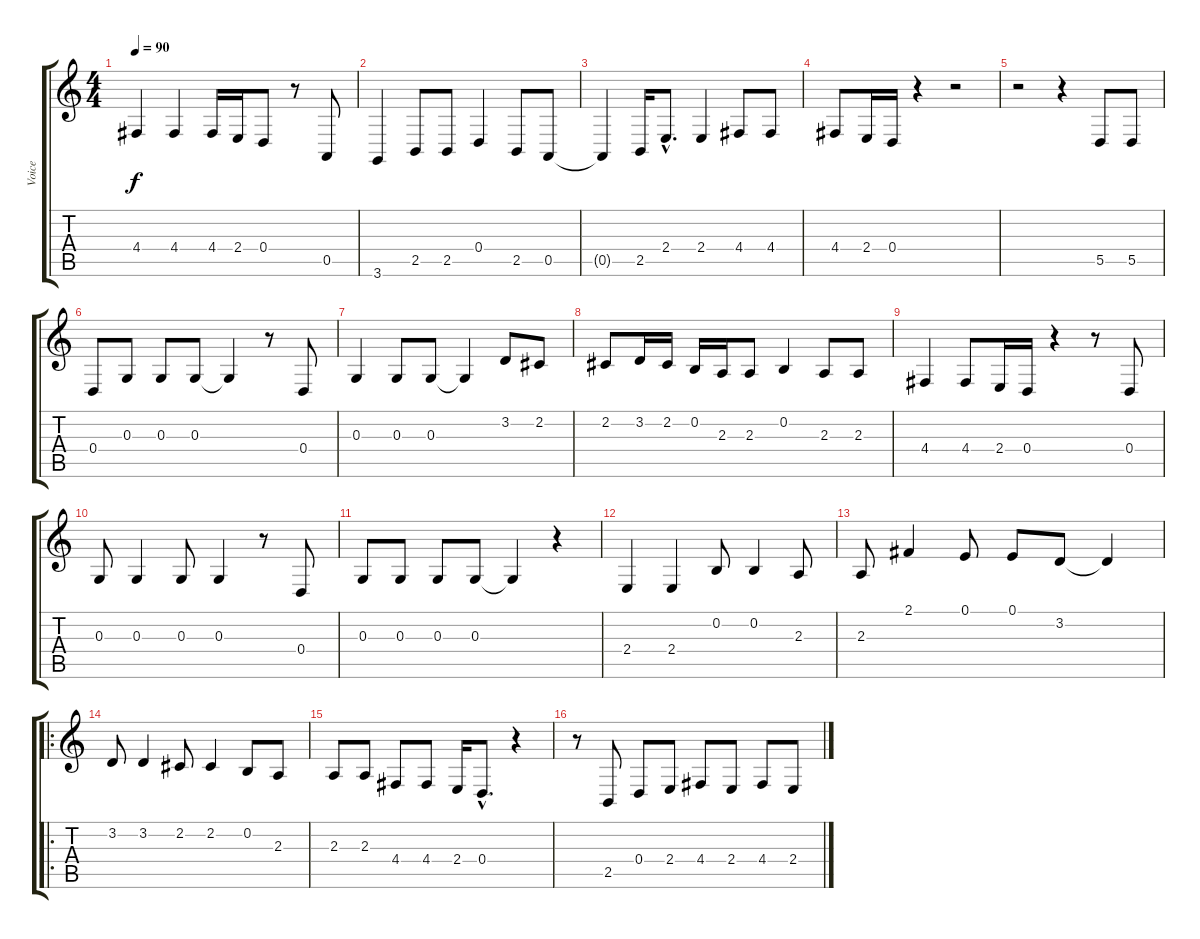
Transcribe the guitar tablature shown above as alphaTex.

\track ("Voice" "Voice") {instrument oboe}
\staff {score tabs}
\tuning (E4 B3 G3 D3 A2 E2) {hide}
\ts (4 4)
\tempo 90
\clef g2
\ks c
4.4.4{dy f} 4.4.4 4.4.16 2.4.16 0.4.8 r.8 0.5.8 |
3.6.4 2.5.8 2.5.8 0.4.4 2.5.8 0.5.8 |
0.5{t}.4 2.5.16 2.4{hac}.8{d} 2.4.4 4.4.8 4.4.8 |
4.4.8 2.4.16 0.4.16 r.4 r.2 |
r.2 r.4 5.5.8 5.5.8 |
0.4.8 0.3.8 0.3.8 0.3.8 0.3{t}.4 r.8 0.4.8 |
0.3.4 0.3.8 0.3.8 0.3{t}.4 3.2.8 2.2.8 |
2.2.8 3.2.16 2.2.16 0.2.16 2.3.16 2.3.8 0.2.4 2.3.8 2.3.8 |
4.4.4 4.4.8 2.4.16 0.4.16 r.4 r.8 0.4.8 |
0.3.8 0.3.4 0.3.8 0.3.4 r.8 0.4.8 |
0.3.8 0.3.8 0.3.8 0.3.8 0.3{t}.4 r.4 |
2.4.4 2.4.4 0.2.8 0.2.4 2.3.8 |
2.3.8 2.1.4 0.1.8 0.1.8 3.2.8 3.2{t}.4 |
\ro
3.2.8 3.2.4 2.2.8 2.2.4 0.2.8 2.3.8 |
2.3.8 2.3.8 4.4.8 4.4.8 2.4.16 0.4{hac}.8{d} r.4 |
r.8 2.5.8 0.4.8 2.4.8 4.4.8 2.4.8 4.4.8 2.4.8
